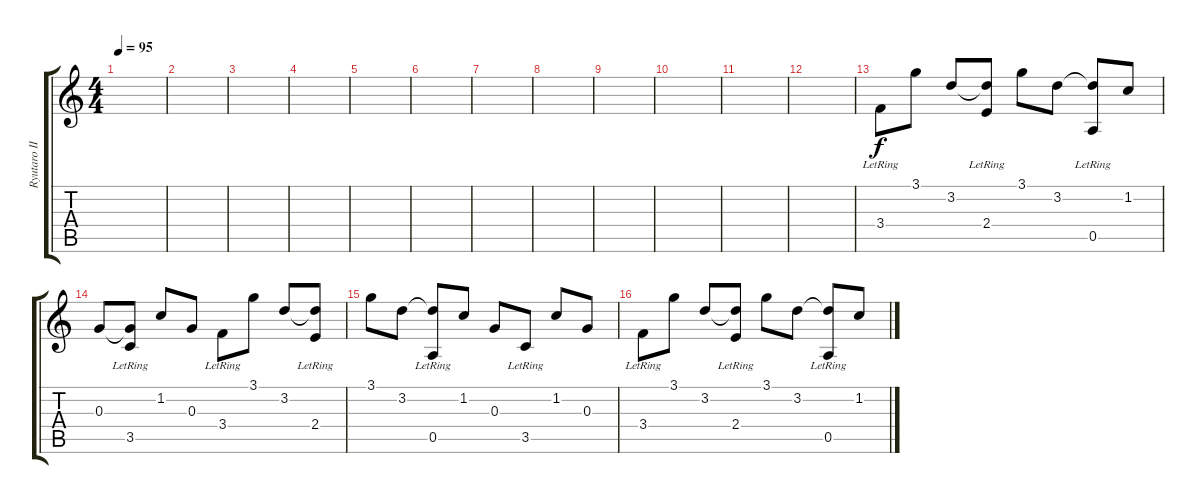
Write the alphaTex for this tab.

\track ("Ryutaro II" "Ryutaro II") {instrument electricguitarclean}
\staff {score tabs}
\tuning (E4 B3 G3 D3 A2 E2) {hide}
\ts (4 4)
\tempo 95
\clef g2
\ks c
|
|
|
|
|
|
|
|
|
|
|
|
3.4{lr}.8{volume 16 instrument electricguitarclean} 3.1.8 3.2.8 (3.2{t} 2.4{lr}).8 3.1.8 3.2.8 (3.2{t} 0.5{lr}).8 1.2.8 |
0.3.8 (0.3{t} 3.5{lr}).8 1.2.8 0.3.8 3.4{lr}.8 3.1.8 3.2.8 (3.2{t} 2.4{lr}).8 |
3.1.8 3.2.8 (3.2{t} 0.5{lr}).8 1.2.8 0.3.8 3.5{lr}.8 1.2.8 0.3.8 |
3.4{lr}.8 3.1.8 3.2.8 (3.2{t} 2.4{lr}).8 3.1.8 3.2.8 (3.2{t} 0.5{lr}).8 1.2.8
